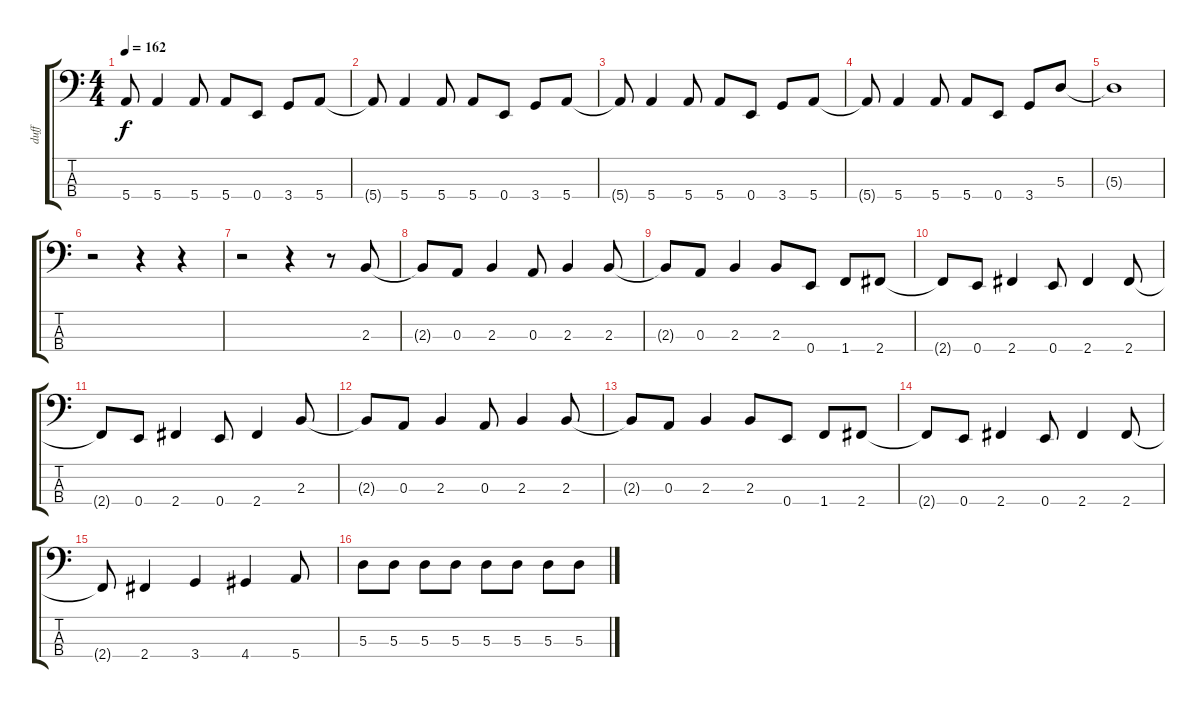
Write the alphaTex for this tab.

\track ("duff" "duff") {instrument slapbass1}
\staff {score tabs}
\tuning (G2 D2 A1 E1) {hide}
\ts (4 4)
\tempo 162
\clef f4
\ks c
5.4{t}.8{dy f} 5.4.4 5.4.8 5.4.8 0.4.8 3.4.8 5.4.8 |
5.4{t}.8 5.4.4 5.4.8 5.4.8 0.4.8 3.4.8 5.4.8 |
5.4{t}.8 5.4.4 5.4.8 5.4.8 0.4.8 3.4.8 5.4.8 |
5.4{t}.8 5.4.4 5.4.8 5.4.8 0.4.8 3.4.8 5.3.8 |
5.3{t}.1 |
r.2 r.4 r.4 |
r.2 r.4 r.8 2.3.8 |
2.3{t}.8 0.3.8 2.3.4 0.3.8 2.3.4 2.3.8 |
2.3{t}.8 0.3.8 2.3.4 2.3.8 0.4.8 1.4.8 2.4.8 |
2.4{t}.8 0.4.8 2.4.4 0.4.8 2.4.4 2.4.8 |
2.4{t}.8 0.4.8 2.4.4 0.4.8 2.4.4 2.3.8 |
2.3{t}.8 0.3.8 2.3.4 0.3.8 2.3.4 2.3.8 |
2.3{t}.8 0.3.8 2.3.4 2.3.8 0.4.8 1.4.8 2.4.8 |
2.4{t}.8 0.4.8 2.4.4 0.4.8 2.4.4 2.4.8 |
2.4{t}.8 2.4.4 3.4.4 4.4.4 5.4.8 |
5.3.8 5.3.8 5.3.8 5.3.8 5.3.8 5.3.8 5.3.8 5.3.8
